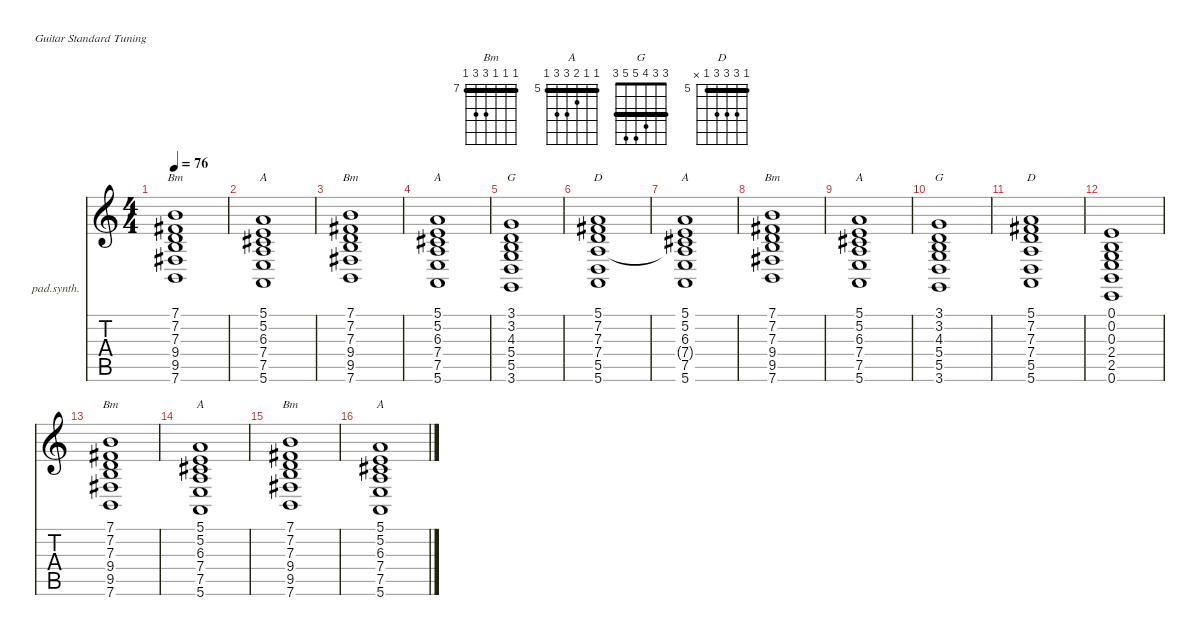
\defaultSystemsLayout 4
\hideDynamics
\bracketExtendMode nobrackets
\firstSystemTrackNameOrientation horizontal
\otherSystemsTrackNameOrientation horizontal
\track ("Synth" "pad.synth.") {instrument pad1newage}
\staff {score tabs}
\tuning (E4 B3 G3 D3 A2 E2)
\chord ("Bm" 7 7 7 9 9 7) {firstfret 7 barre (7 7 7)}
\chord ("A" 5 5 6 7 7 5) {firstfret 5 barre (5 5)}
\chord ("G" 3 3 4 5 5 3) {barre (3 3)}
\chord ("D" 5 7 7 7 5 x) {firstfret 5 barre 5}
\ts (4 4)
\beaming (8 2 2 2 2)
\tempo 76
\clef g2
\ks c
(7.1 7.2{acc #} 7.3 9.4 9.5{acc #} 7.6).1{ch "Bm" dy f instrument pad1newage} |
(5.1 5.2 6.3{acc #} 7.4 7.5 5.6).1{ch "A"} |
(7.1 7.2{acc #} 7.3 9.4 9.5{acc #} 7.6).1{ch "Bm"} |
(5.1 5.2 6.3{acc #} 7.4 7.5 5.6).1{ch "A"} |
(3.1 3.2 4.3 5.4 5.5 3.6).1{ch "G"} |
(5.1 7.2{acc #} 7.3 7.4 5.5 5.6).1{ch "D"} |
(5.1 5.2 6.3{acc #} 7.4{t} 7.5 5.6).1{ch "A"} |
(7.1 7.2{acc #} 7.3 9.4 9.5{acc #} 7.6).1{ch "Bm"} |
(5.1 5.2 6.3{acc #} 7.4 7.5 5.6).1{ch "A"} |
(3.1 3.2 4.3 5.4 5.5 3.6).1{ch "G"} |
(5.1 7.2{acc #} 7.3 7.4 5.5 5.6).1{ch "D"} |
(0.1 0.2 0.3 2.4 2.5 0.6).1 |
(7.1 7.2{acc #} 7.3 9.4 9.5{acc #} 7.6).1{ch "Bm"} |
(5.1 5.2 6.3{acc #} 7.4 7.5 5.6).1{ch "A"} |
(7.1 7.2{acc #} 7.3 9.4 9.5{acc #} 7.6).1{ch "Bm"} |
(5.1 5.2 6.3{acc #} 7.4 7.5 5.6).1{ch "A"}
